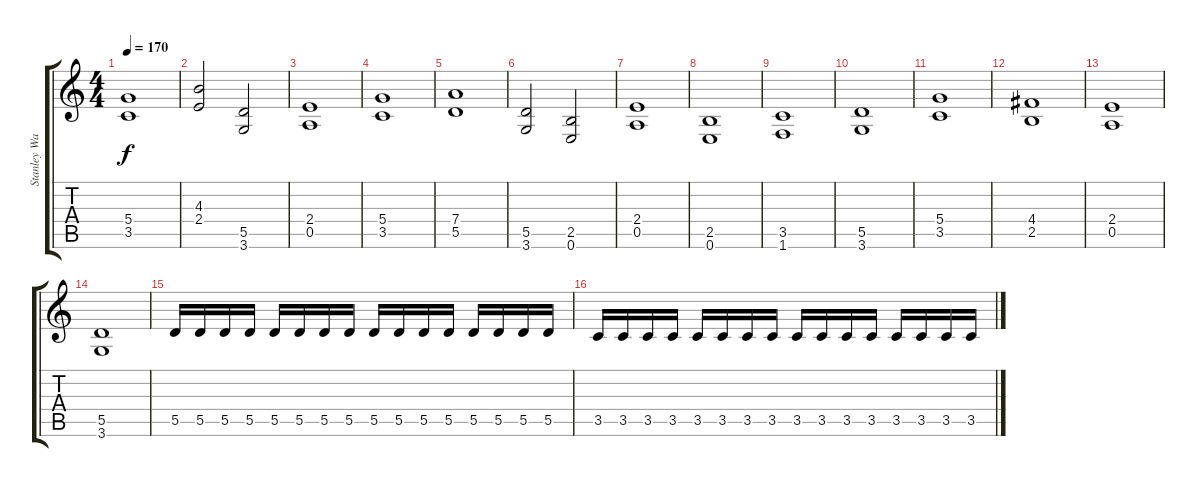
\track ("Stanley Wagner" "Stanley Wa") {instrument overdrivenguitar}
\staff {score tabs}
\tuning (E4 B3 G3 D3 A2 E2) {hide}
\ts (4 4)
\tempo 170
\clef g2
\ks c
(5.4 3.5).1{dy f} |
(4.3 2.4).2 (5.5 3.6).2 |
(2.4 0.5).1 |
(5.4 3.5).1 |
(7.4 5.5).1 |
(5.5 3.6).2 (2.5 0.6).2 |
(2.4 0.5).1 |
(2.5 0.6).1 |
(3.5 1.6).1 |
(5.5 3.6).1 |
(5.4 3.5).1 |
(4.4 2.5).1 |
(2.4 0.5).1 |
(5.5 3.6).1 |
5.5.16 5.5.16 5.5.16 5.5.16 5.5.16 5.5.16 5.5.16 5.5.16 5.5.16 5.5.16 5.5.16 5.5.16 5.5.16 5.5.16 5.5.16 5.5.16 |
3.5.16 3.5.16 3.5.16 3.5.16 3.5.16 3.5.16 3.5.16 3.5.16 3.5.16 3.5.16 3.5.16 3.5.16 3.5.16 3.5.16 3.5.16 3.5.16
